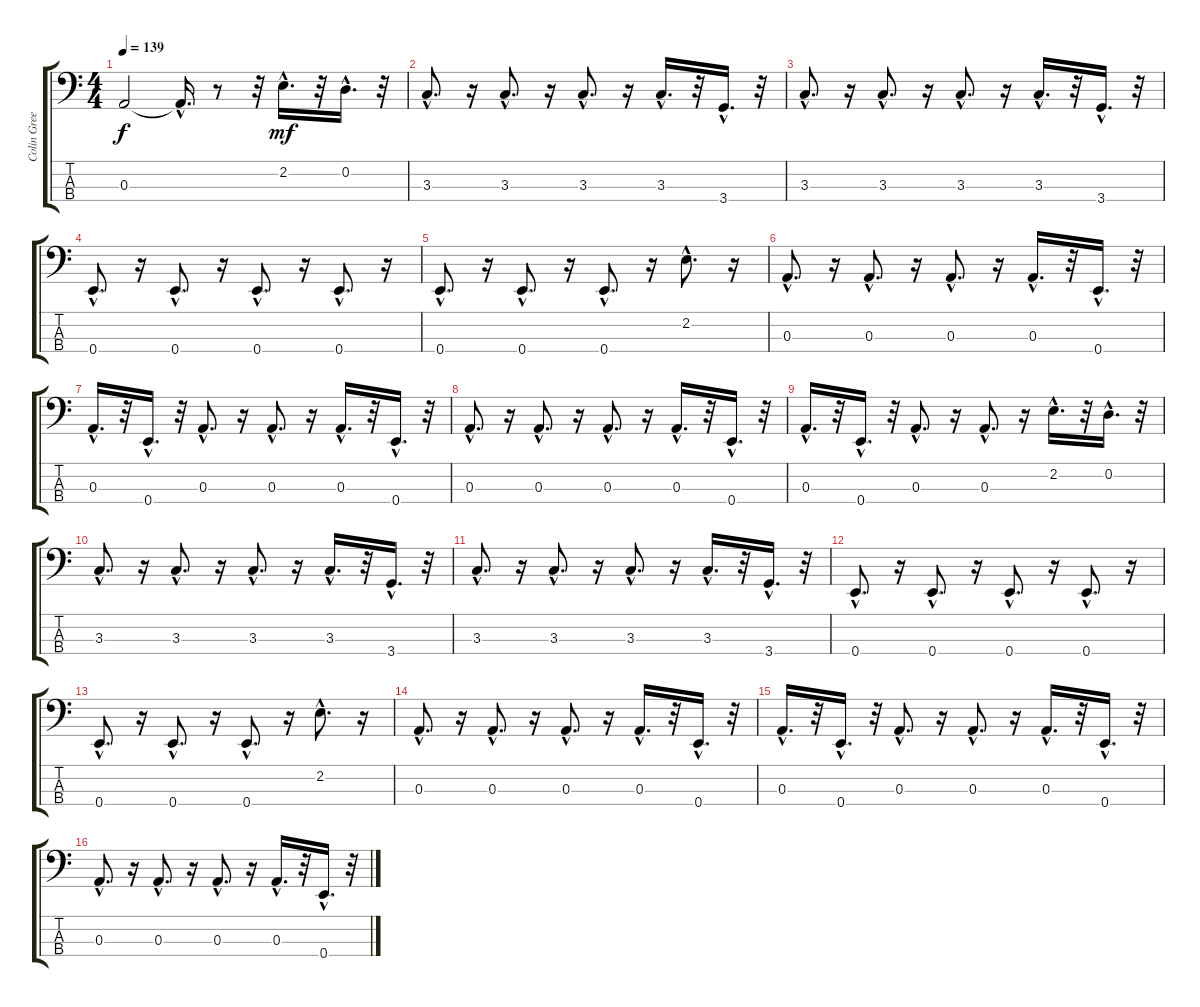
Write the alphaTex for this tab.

\track ("Colin Greenwood - Bass" "Colin Gree") {instrument electricbassfinger}
\staff {score tabs}
\tuning (G2 D2 A1 E1) {hide}
\ts (4 4)
\tempo 139
\clef f4
\ks c
0.3{t}.2{dy f} 0.3{hac t}.16{d} r.8 r.32 2.2{hac}.16{d dy mf} r.32 0.2{hac}.16{d} r.32 |
3.3{hac}.8{d} r.16 3.3{hac}.8{d} r.16 3.3{hac}.8{d} r.16 3.3{hac}.16{d} r.32 3.4{hac}.16{d} r.32 |
3.3{hac}.8{d} r.16 3.3{hac}.8{d} r.16 3.3{hac}.8{d} r.16 3.3{hac}.16{d} r.32 3.4{hac}.16{d} r.32 |
0.4{hac}.8{d} r.16 0.4{hac}.8{d} r.16 0.4{hac}.8{d} r.16 0.4{hac}.8{d} r.16 |
0.4{hac}.8{d} r.16 0.4{hac}.8{d} r.16 0.4{hac}.8{d} r.16 2.2{hac}.8{d} r.16 |
0.3{hac}.8{d} r.16 0.3{hac}.8{d} r.16 0.3{hac}.8{d} r.16 0.3{hac}.16{d} r.32 0.4{hac}.16{d} r.32 |
0.3{hac}.16{d} r.32 0.4{hac}.16{d} r.32 0.3{hac}.8{d} r.16 0.3{hac}.8{d} r.16 0.3{hac}.16{d} r.32 0.4{hac}.16{d} r.32 |
0.3{hac}.8{d} r.16 0.3{hac}.8{d} r.16 0.3{hac}.8{d} r.16 0.3{hac}.16{d} r.32 0.4{hac}.16{d} r.32 |
0.3{hac}.16{d} r.32 0.4{hac}.16{d} r.32 0.3{hac}.8{d} r.16 0.3{hac}.8{d} r.16 2.2{hac}.16{d} r.32 0.2{hac}.16{d} r.32 |
3.3{hac}.8{d} r.16 3.3{hac}.8{d} r.16 3.3{hac}.8{d} r.16 3.3{hac}.16{d} r.32 3.4{hac}.16{d} r.32 |
3.3{hac}.8{d} r.16 3.3{hac}.8{d} r.16 3.3{hac}.8{d} r.16 3.3{hac}.16{d} r.32 3.4{hac}.16{d} r.32 |
0.4{hac}.8{d} r.16 0.4{hac}.8{d} r.16 0.4{hac}.8{d} r.16 0.4{hac}.8{d} r.16 |
0.4{hac}.8{d} r.16 0.4{hac}.8{d} r.16 0.4{hac}.8{d} r.16 2.2{hac}.8{d} r.16 |
0.3{hac}.8{d} r.16 0.3{hac}.8{d} r.16 0.3{hac}.8{d} r.16 0.3{hac}.16{d} r.32 0.4{hac}.16{d} r.32 |
0.3{hac}.16{d} r.32 0.4{hac}.16{d} r.32 0.3{hac}.8{d} r.16 0.3{hac}.8{d} r.16 0.3{hac}.16{d} r.32 0.4{hac}.16{d} r.32 |
0.3{hac}.8{d} r.16 0.3{hac}.8{d} r.16 0.3{hac}.8{d} r.16 0.3{hac}.16{d} r.32 0.4{hac}.16{d} r.32
